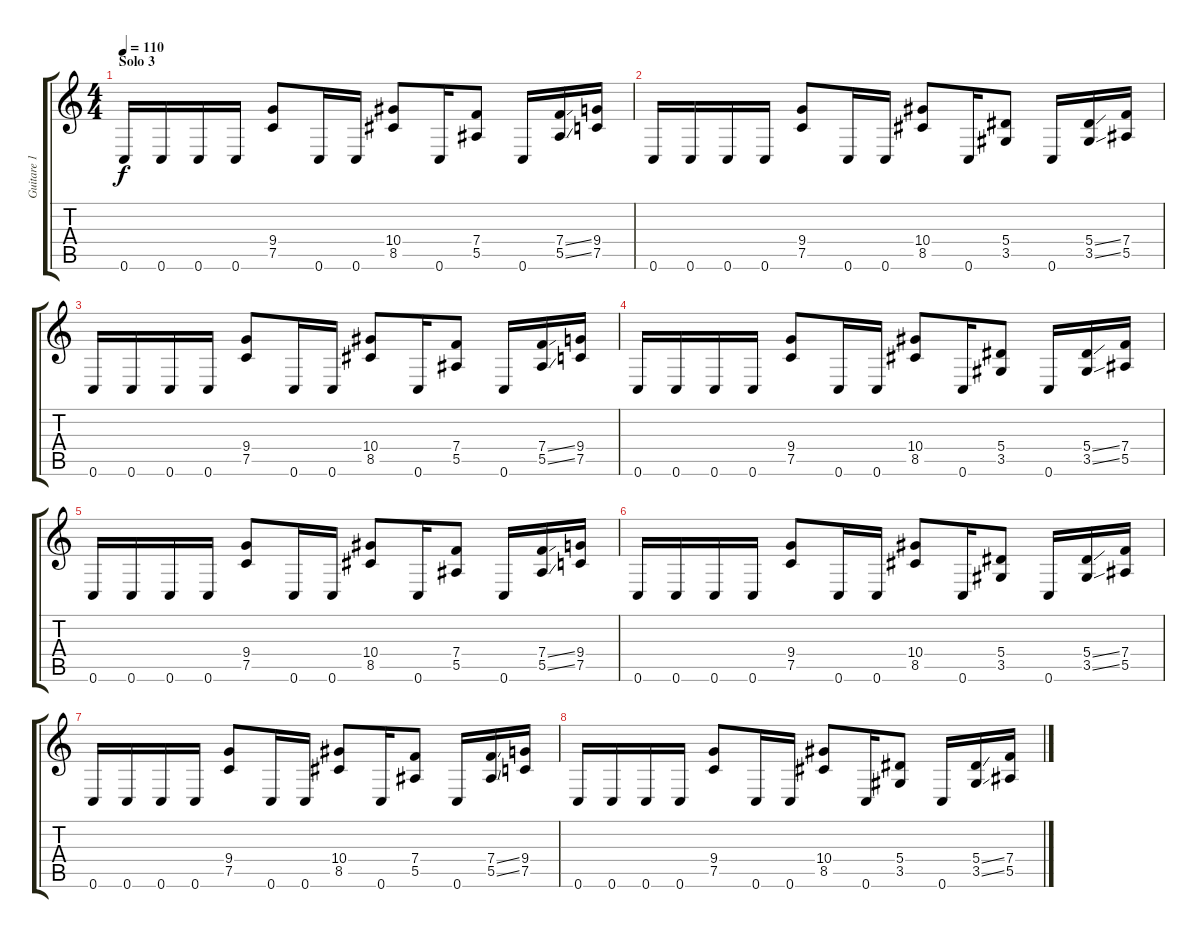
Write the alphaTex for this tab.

\track ("Guitare 1" "Guitare 1") {instrument distortionguitar}
\staff {score tabs}
\tuning (C4 G3 Eb3 Bb2 F2 C2) {hide}
\ts (4 4)
\section ("" "Solo 3")
\tempo 110
\clef g2
\ks c
0.6.16{dy f} 0.6.16 0.6.16 0.6.16 (9.4 7.5).8 0.6.16 0.6.16 (10.4 8.5).8 0.6.16 (7.4 5.5).8 0.6.16 (7.4{ss} 5.5{ss}).16 (9.4 7.5).16 |
0.6.16 0.6.16 0.6.16 0.6.16 (9.4 7.5).8 0.6.16 0.6.16 (10.4 8.5).8 0.6.16 (5.4 3.5).8 0.6.16 (5.4{ss} 3.5{ss}).16 (7.4 5.5).16 |
0.6.16 0.6.16 0.6.16 0.6.16 (9.4 7.5).8 0.6.16 0.6.16 (10.4 8.5).8 0.6.16 (7.4 5.5).8 0.6.16 (7.4{ss} 5.5{ss}).16 (9.4 7.5).16 |
0.6.16 0.6.16 0.6.16 0.6.16 (9.4 7.5).8 0.6.16 0.6.16 (10.4 8.5).8 0.6.16 (5.4 3.5).8 0.6.16 (5.4{ss} 3.5{ss}).16 (7.4 5.5).16 |
0.6.16 0.6.16 0.6.16 0.6.16 (9.4 7.5).8 0.6.16 0.6.16 (10.4 8.5).8 0.6.16 (7.4 5.5).8 0.6.16 (7.4{ss} 5.5{ss}).16 (9.4 7.5).16 |
0.6.16 0.6.16 0.6.16 0.6.16 (9.4 7.5).8 0.6.16 0.6.16 (10.4 8.5).8 0.6.16 (5.4 3.5).8 0.6.16 (5.4{ss} 3.5{ss}).16 (7.4 5.5).16 |
0.6.16 0.6.16 0.6.16 0.6.16 (9.4 7.5).8 0.6.16 0.6.16 (10.4 8.5).8 0.6.16 (7.4 5.5).8 0.6.16 (7.4{ss} 5.5{ss}).16 (9.4 7.5).16 |
0.6.16 0.6.16 0.6.16 0.6.16 (9.4 7.5).8 0.6.16 0.6.16 (10.4 8.5).8 0.6.16 (5.4 3.5).8 0.6.16 (5.4{ss} 3.5{ss}).16 (7.4 5.5).16
